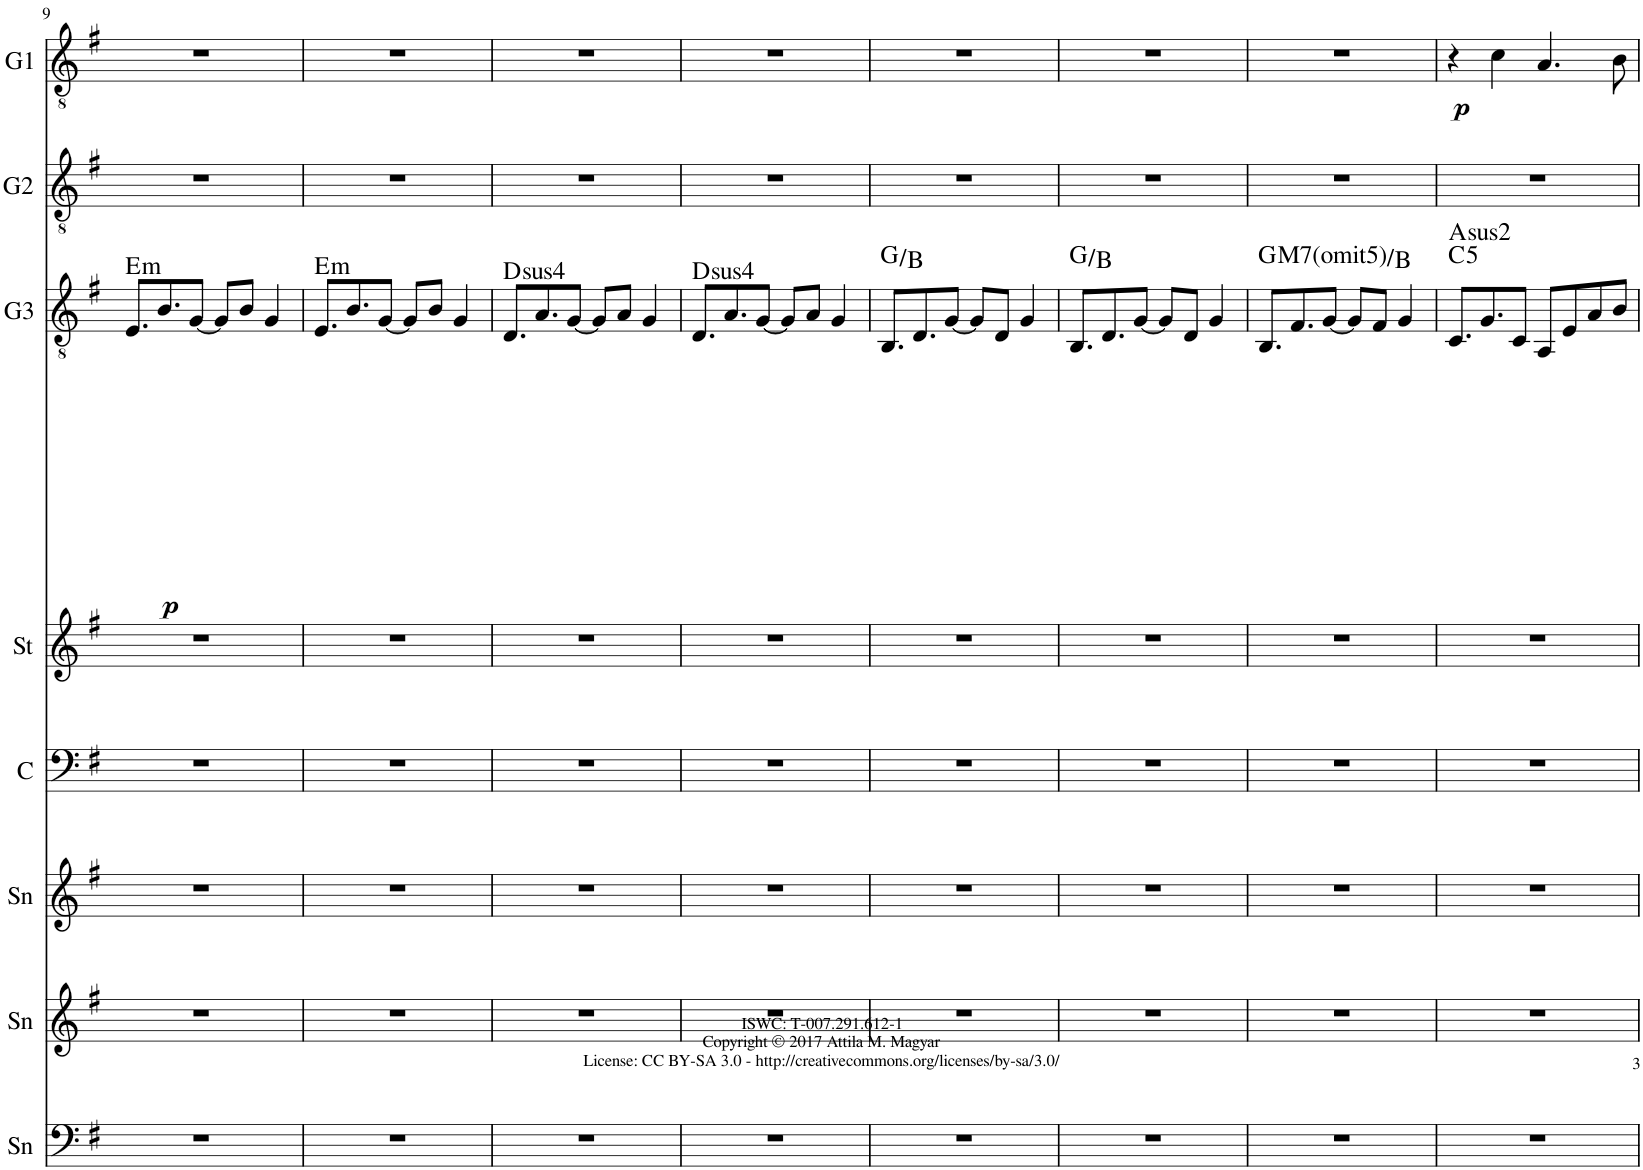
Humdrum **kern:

**kern	**kern	**kern	**kern	**kern	**kern	**dynam	**harte	**kern	**kern	**dynam
*part8	*part7	*part6	*part5	*part4	*part3	*part3	*part3	*part2	*part1	*part1
*staff8	*staff7	*staff6	*staff5	*staff4	*staff3	*staff3	*	*staff2	*staff1	*staff1
*I"Synthesizer	*I"Synthesizer	*I"Synthesizer	*I"Cello	*I"Strings	*I"Guitar 3	*	*	*I"Guitar 2	*I"Guitar 1	*
*I'Sn	*I'Sn	*I'Sn	*I'C	*I'St	*I'G3	*	*	*I'G2	*I'G1	*
!!LO:PB:g=z
*clefF4	*clefG2	*clefG2	*clefF4	*clefG2	*clefGv2	*	*	*clefGv2	*clefGv2	*
*k[f#]	*k[f#]	*k[f#]	*k[f#]	*k[f#]	*k[f#]	*	*	*k[f#]	*k[f#]	*
=9	=9	=9	=9	=9	=9	=9	=9	=9	=9	=9
!	!	!	!	!	!	!LO:DY:b	!LO:H:kt=m	!	!	!
1r	1r	1r	1r	1r	8.E/L	p	E:min	1r	1r	.
.	.	.	.	.	8.B/	.	.	.	.	.
.	.	.	.	.	[8G/J	.	.	.	.	.
.	.	.	.	.	8G/L]	.	.	.	.	.
.	.	.	.	.	8B/J	.	.	.	.	.
.	.	.	.	.	4G/	.	.	.	.	.
=10	=10	=10	=10	=10	=10	=10	=10	=10	=10	=10
!	!	!	!	!	!	!	!LO:H:kt=m	!	!	!
1r	1r	1r	1r	1r	8.E/L	.	E:min	1r	1r	.
.	.	.	.	.	8.B/	.	.	.	.	.
.	.	.	.	.	[8G/J	.	.	.	.	.
.	.	.	.	.	8G/L]	.	.	.	.	.
.	.	.	.	.	8B/J	.	.	.	.	.
.	.	.	.	.	4G/	.	.	.	.	.
=11	=11	=11	=11	=11	=11	=11	=11	=11	=11	=11
!	!	!	!	!	!	!	!LO:H:kt=4	!	!	!
1r	1r	1r	1r	1r	8.D/L	.	D:sus4	1r	1r	.
.	.	.	.	.	8.A/	.	.	.	.	.
.	.	.	.	.	[8G/J	.	.	.	.	.
.	.	.	.	.	8G/L]	.	.	.	.	.
.	.	.	.	.	8A/J	.	.	.	.	.
.	.	.	.	.	4G/	.	.	.	.	.
=12	=12	=12	=12	=12	=12	=12	=12	=12	=12	=12
!	!	!	!	!	!	!	!LO:H:kt=4	!	!	!
1r	1r	1r	1r	1r	8.D/L	.	D:sus4	1r	1r	.
.	.	.	.	.	8.A/	.	.	.	.	.
.	.	.	.	.	[8G/J	.	.	.	.	.
.	.	.	.	.	8G/L]	.	.	.	.	.
.	.	.	.	.	8A/J	.	.	.	.	.
.	.	.	.	.	4G/	.	.	.	.	.
=13	=13	=13	=13	=13	=13	=13	=13	=13	=13	=13
1r	1r	1r	1r	1r	8.BB/L	.	G:maj/3	1r	1r	.
.	.	.	.	.	8.D/	.	.	.	.	.
.	.	.	.	.	[8G/J	.	.	.	.	.
.	.	.	.	.	8G/L]	.	.	.	.	.
.	.	.	.	.	8D/J	.	.	.	.	.
.	.	.	.	.	4G/	.	.	.	.	.
=14	=14	=14	=14	=14	=14	=14	=14	=14	=14	=14
1r	1r	1r	1r	1r	8.BB/L	.	G:maj/3	1r	1r	.
.	.	.	.	.	8.D/	.	.	.	.	.
.	.	.	.	.	[8G/J	.	.	.	.	.
.	.	.	.	.	8G/L]	.	.	.	.	.
.	.	.	.	.	8D/J	.	.	.	.	.
.	.	.	.	.	4G/	.	.	.	.	.
=15	=15	=15	=15	=15	=15	=15	=15	=15	=15	=15
!	!	!	!	!	!	!	!LO:H:kt=M7	!	!	!
1r	1r	1r	1r	1r	8.BB/L	.	G:maj7(*5)/3	1r	1r	.
.	.	.	.	.	8.F#/	.	.	.	.	.
.	.	.	.	.	[8G/J	.	.	.	.	.
.	.	.	.	.	8G/L]	.	.	.	.	.
.	.	.	.	.	8F#/J	.	.	.	.	.
.	.	.	.	.	4G/	.	.	.	.	.
=16	=16	=16	=16	=16	=16	=16	=16	=16	=16	=16
!	!	!	!	!	!	!	!LO:H:n=1:kt=5	!	!	!LO:DY:b
!	!	!	!	!	!	!	!LO:H:n=2:kt=2	!	!	!
1r	1r	1r	1r	1r	8.C/L	.	C:(1,5) A:(1,2,5)	1r	4r	p
.	.	.	.	.	8.G/	.	.	.	.	.
.	.	.	.	.	.	.	.	.	4c\	.
.	.	.	.	.	8C/J	.	.	.	.	.
.	.	.	.	.	8AA/L	.	.	.	4.A/	.
.	.	.	.	.	8E/	.	.	.	.	.
.	.	.	.	.	8A/	.	.	.	.	.
.	.	.	.	.	8B/J	.	.	.	8B\	.
=	=	=	=	=	=	=	=	=	=	=
*-	*-	*-	*-	*-	*-	*-	*-	*-	*-	*-
